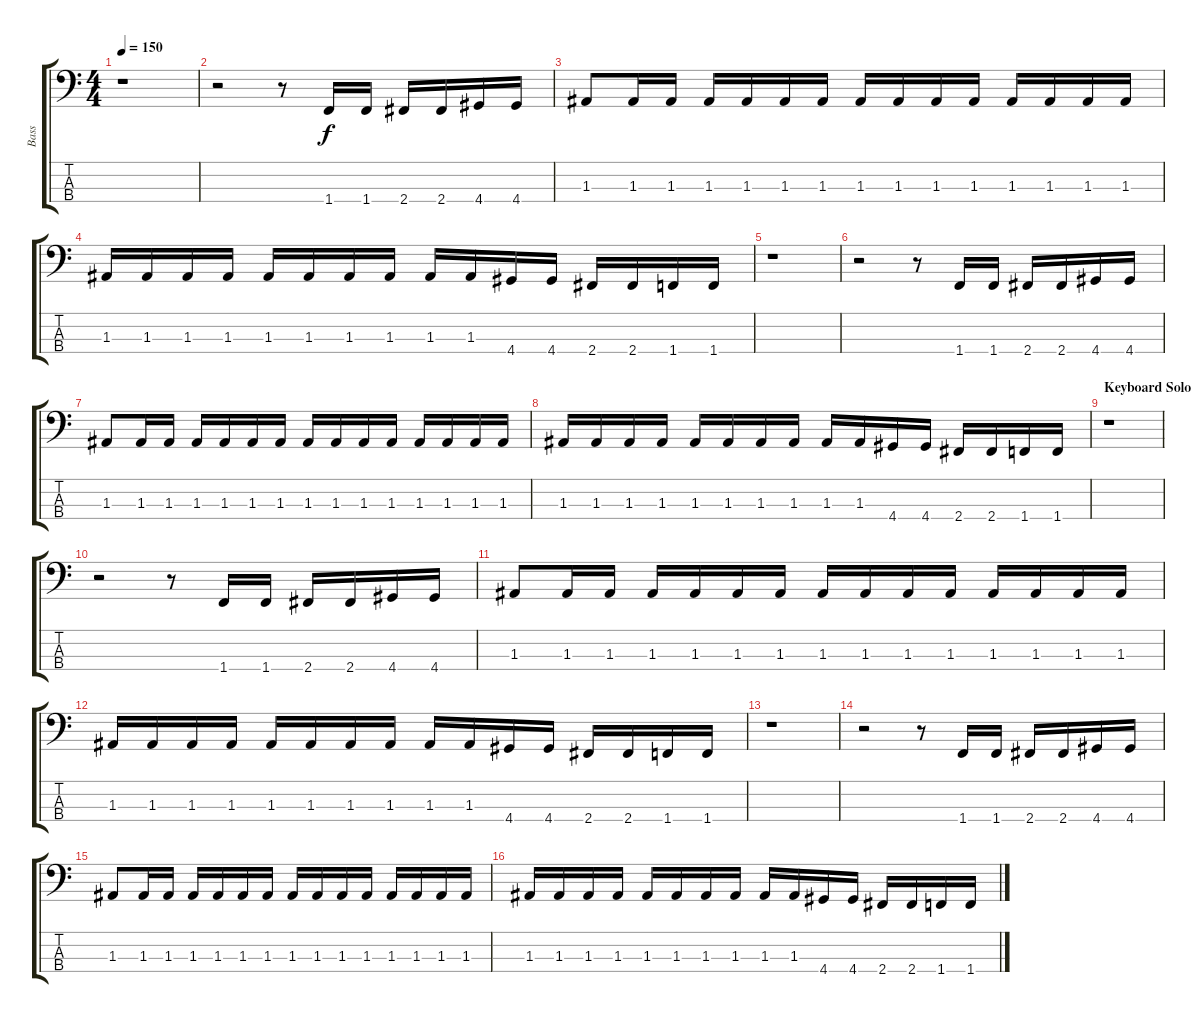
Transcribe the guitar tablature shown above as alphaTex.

\track ("Bass" "Bass") {instrument electricbasspick}
\staff {score tabs}
\tuning (G2 D2 A1 E1) {hide}
\ts (4 4)
\tempo 150
\clef f4
\ks c
r.1{dy f} |
r.2 r.8 1.4.16 1.4.16 2.4.16 2.4.16 4.4.16 4.4.16 |
1.3.8 1.3.16 1.3.16 1.3.16 1.3.16 1.3.16 1.3.16 1.3.16 1.3.16 1.3.16 1.3.16 1.3.16 1.3.16 1.3.16 1.3.16 |
1.3.16 1.3.16 1.3.16 1.3.16 1.3.16 1.3.16 1.3.16 1.3.16 1.3.16 1.3.16 4.4.16 4.4.16 2.4.16 2.4.16 1.4.16 1.4.16 |
r.1 |
r.2 r.8 1.4.16 1.4.16 2.4.16 2.4.16 4.4.16 4.4.16 |
1.3.8 1.3.16 1.3.16 1.3.16 1.3.16 1.3.16 1.3.16 1.3.16 1.3.16 1.3.16 1.3.16 1.3.16 1.3.16 1.3.16 1.3.16 |
1.3.16 1.3.16 1.3.16 1.3.16 1.3.16 1.3.16 1.3.16 1.3.16 1.3.16 1.3.16 4.4.16 4.4.16 2.4.16 2.4.16 1.4.16 1.4.16 |
\section ("" "Keyboard Solo")
r.1 |
r.2 r.8 1.4.16 1.4.16 2.4.16 2.4.16 4.4.16 4.4.16 |
1.3.8 1.3.16 1.3.16 1.3.16 1.3.16 1.3.16 1.3.16 1.3.16 1.3.16 1.3.16 1.3.16 1.3.16 1.3.16 1.3.16 1.3.16 |
1.3.16 1.3.16 1.3.16 1.3.16 1.3.16 1.3.16 1.3.16 1.3.16 1.3.16 1.3.16 4.4.16 4.4.16 2.4.16 2.4.16 1.4.16 1.4.16 |
r.1 |
r.2 r.8 1.4.16 1.4.16 2.4.16 2.4.16 4.4.16 4.4.16 |
1.3.8 1.3.16 1.3.16 1.3.16 1.3.16 1.3.16 1.3.16 1.3.16 1.3.16 1.3.16 1.3.16 1.3.16 1.3.16 1.3.16 1.3.16 |
1.3.16 1.3.16 1.3.16 1.3.16 1.3.16 1.3.16 1.3.16 1.3.16 1.3.16 1.3.16 4.4.16 4.4.16 2.4.16 2.4.16 1.4.16 1.4.16
